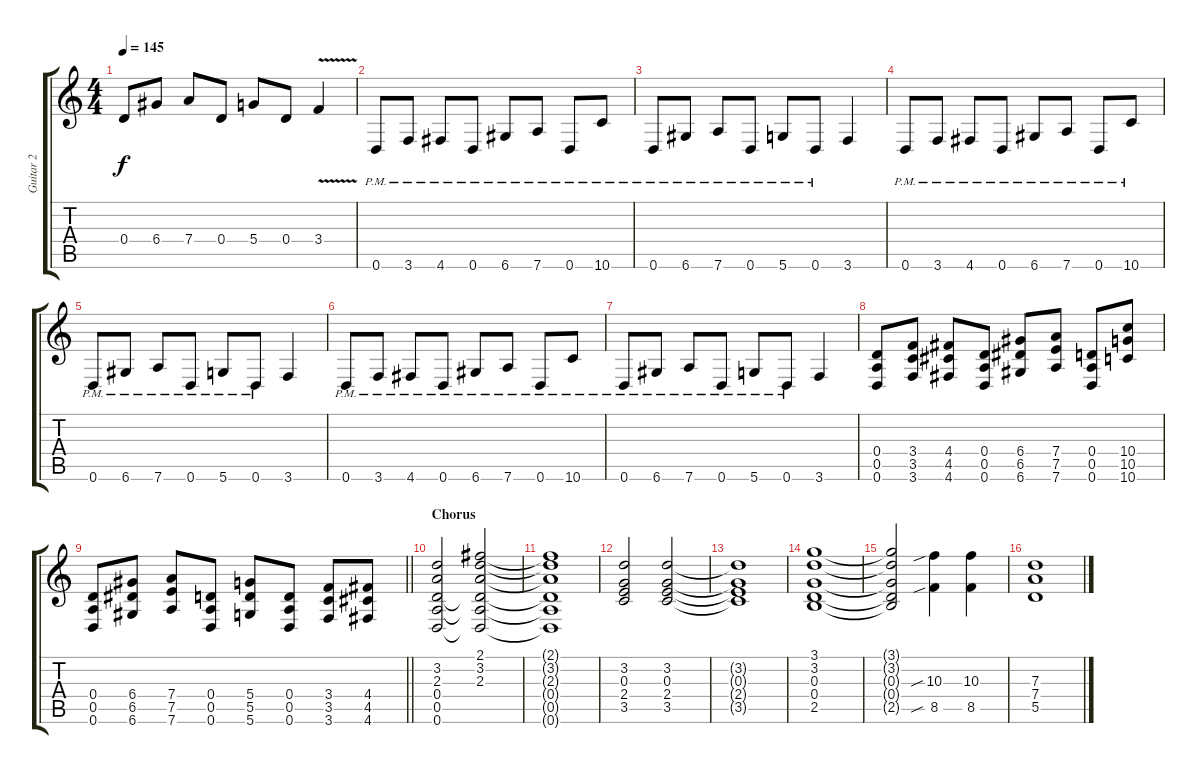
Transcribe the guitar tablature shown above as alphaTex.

\track ("Guitar 2" "Guitar 2") {instrument overdrivenguitar}
\staff {score tabs}
\tuning (E4 B3 G3 D3 A2 D2) {hide}
\ts (4 4)
\tempo 145
\clef g2
\ks c
0.4.8{dy f} 6.4.8 7.4.8 0.4.8 5.4.8 0.4.8 3.4{v}.4 |
0.6{pm}.8 3.6{pm}.8 4.6{pm}.8 0.6{pm}.8 6.6{pm}.8 7.6{pm}.8 0.6{pm}.8 10.6{pm}.8 |
0.6{pm}.8 6.6{pm}.8 7.6{pm}.8 0.6{pm}.8 5.6{pm}.8 0.6{pm}.8 3.6.4 |
0.6{pm}.8 3.6{pm}.8 4.6{pm}.8 0.6{pm}.8 6.6{pm}.8 7.6{pm}.8 0.6{pm}.8 10.6{pm}.8 |
0.6{pm}.8 6.6{pm}.8 7.6{pm}.8 0.6{pm}.8 5.6{pm}.8 0.6{pm}.8 3.6.4 |
0.6{pm}.8 3.6{pm}.8 4.6{pm}.8 0.6{pm}.8 6.6{pm}.8 7.6{pm}.8 0.6{pm}.8 10.6{pm}.8 |
0.6{pm}.8 6.6{pm}.8 7.6{pm}.8 0.6{pm}.8 5.6{pm}.8 0.6{pm}.8 3.6.4 |
(0.4 0.5 0.6).8 (3.4 3.5 3.6).8 (4.4 4.5 4.6).8 (0.4 0.5 0.6).8 (6.4 6.5 6.6).8 (7.4 7.5 7.6).8 (0.4 0.5 0.6).8 (10.4 10.5 10.6).8 |
\barLineRight lightlight
(0.4 0.5 0.6).8 (6.4 6.5 6.6).8 (7.4 7.5 7.6).8 (0.4 0.5 0.6).8 (5.4 5.5 5.6).8 (0.4 0.5 0.6).8 (3.4 3.5 3.6).8 (4.4 4.5 4.6).8 |
\section ("" "Chorus")
(3.2 2.3 0.4 0.5 0.6).2 (2.1 3.2 2.3 0.4{t} 0.5{t} 0.6{t}).2 |
(2.1{t} 3.2{t} 2.3{t} 0.4{t} 0.5{t} 0.6{t}).1 |
(3.2 0.3 2.4 3.5).2 (3.2 0.3 2.4 3.5).2 |
(3.2{t} 0.3{t} 2.4{t} 3.5{t}).1 |
(3.1 3.2 0.3 0.4 2.5).1 |
(3.1{t} 3.2{t} 0.3{t} 0.4{t} 2.5{t}).2 (10.3{sib} 8.5{sib}).4 (10.3 8.5).4 |
(7.3 7.4 5.5).1
